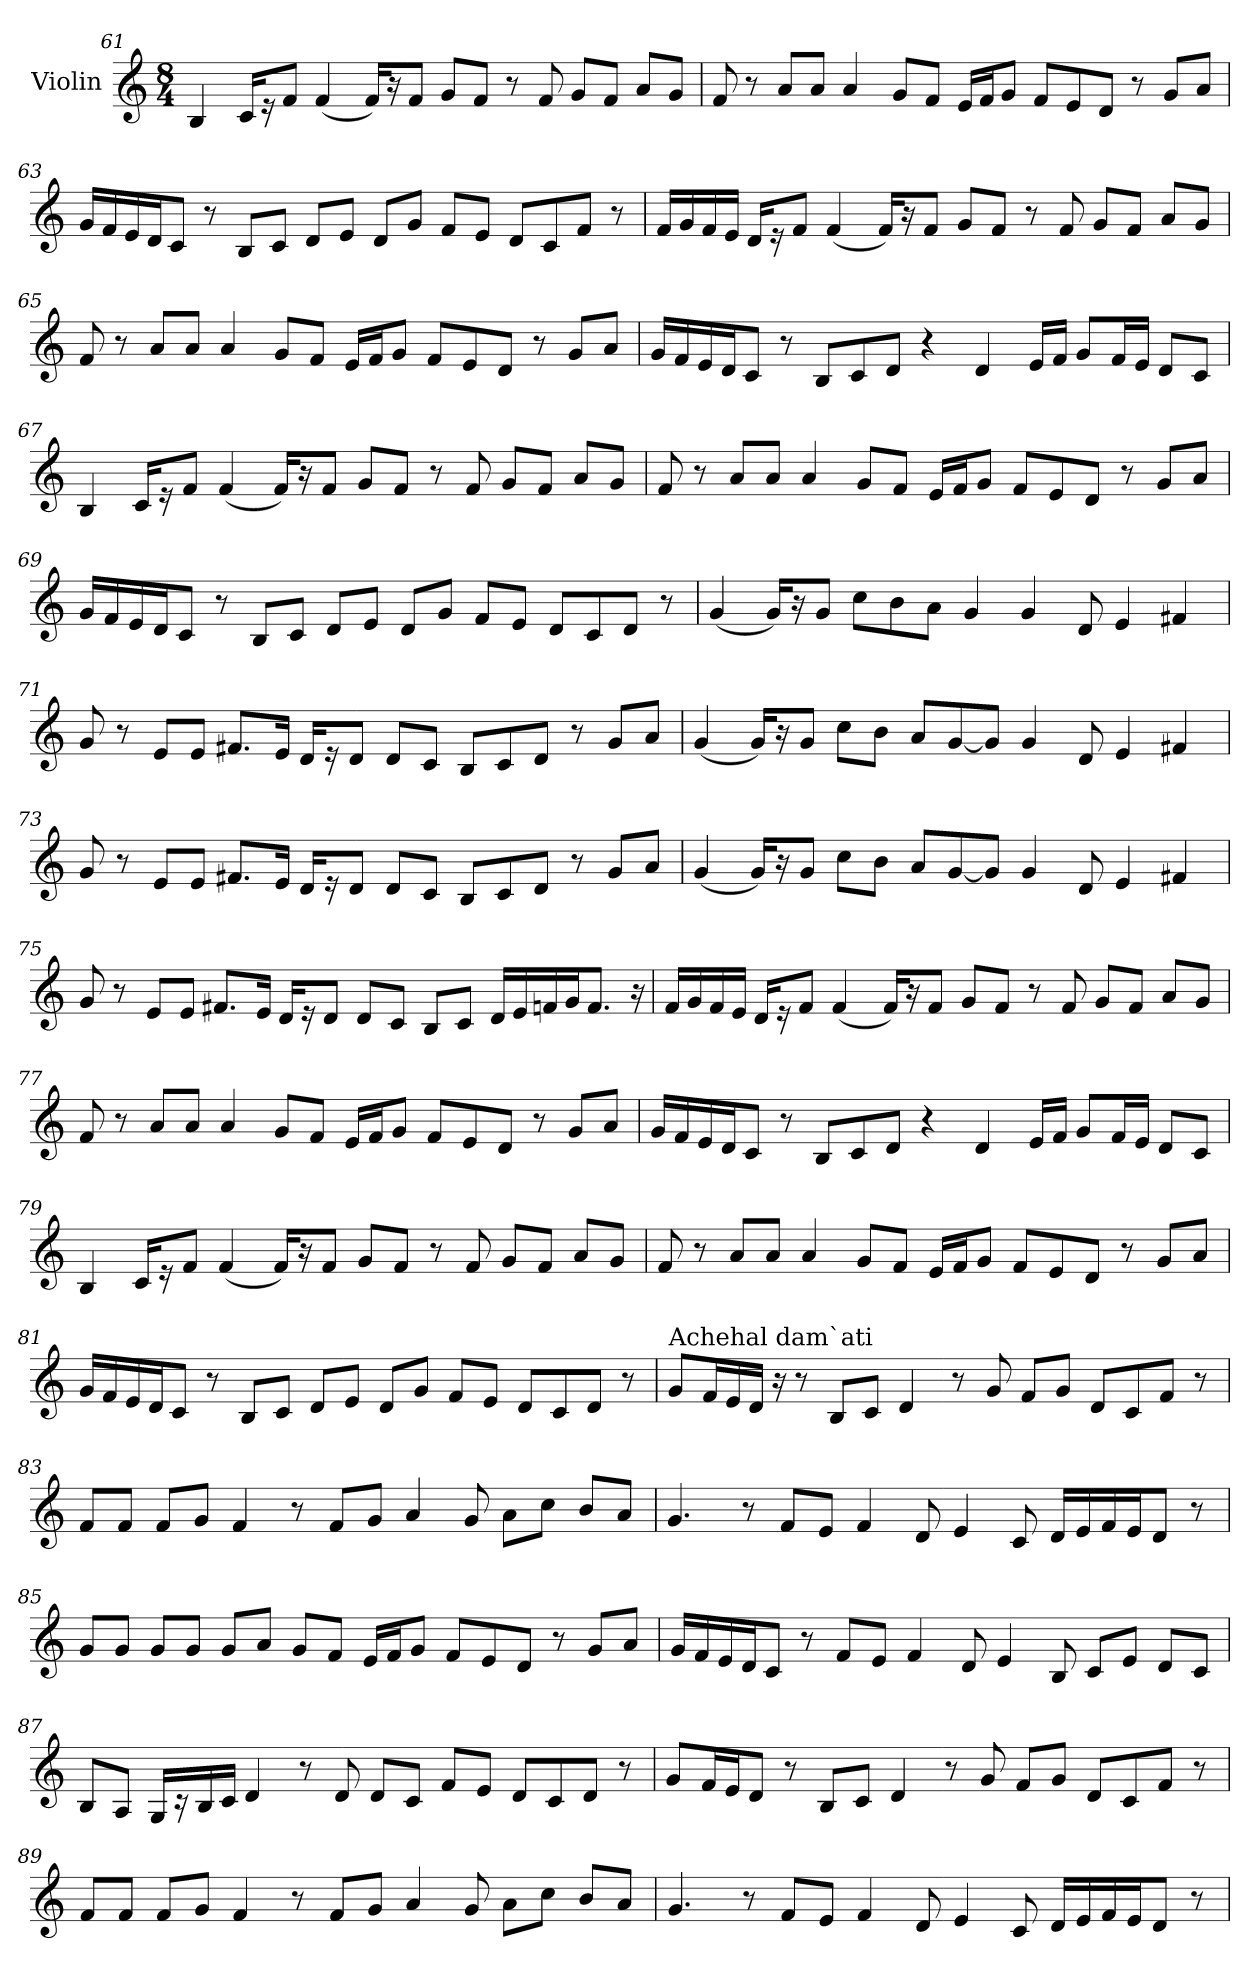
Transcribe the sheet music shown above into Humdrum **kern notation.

**kern
*part1
*staff1
*I"Violin
!!LO:LB:g=z
*clefG2
*k[]
*M8/4
=61
4B/
16c/KL
16r
8f/J
(<4f/
16f/KL)
16r
8f/J
8g/L
8f/J
8r
8f/
8g/L
8f/J
8a/L
8g/J
=62
8f/
8r
8a/L
8a/J
4a/
8g/L
8f/J
16e/LL
16f/J
8g/J
8f/L
8e/
8d/J
8r
8g/L
8a/J
!!LO:LB:g=z
=63
16g/LL
16f/
16e/
16d/J
8c/J
8r
8B/L
8c/J
8d/L
8e/J
8d/L
8g/J
8f/L
8e/J
8d/L
8c/
8f/J
8r
=64
16f/LL
16g/
16f/
16e/JJ
16d/KL
16r
8f/J
(<4f/
16f/KL)
16r
8f/J
8g/L
8f/J
8r
8f/
8g/L
8f/J
8a/L
8g/J
!!LO:LB:g=z
=65
8f/
8r
8a/L
8a/J
4a/
8g/L
8f/J
16e/LL
16f/J
8g/J
8f/L
8e/
8d/J
8r
8g/L
8a/J
=66
16g/LL
16f/
16e/
16d/J
8c/J
8r
8B/L
8c/
8d/J
4r
4d/
16e/LL
16f/JJ
8g/L
16f/L
16e/JJ
8d/L
8c/J
!!LO:LB:g=z
=67
4B/
16c/KL
16r
8f/J
(<4f/
16f/KL)
16r
8f/J
8g/L
8f/J
8r
8f/
8g/L
8f/J
8a/L
8g/J
=68
8f/
8r
8a/L
8a/J
4a/
8g/L
8f/J
16e/LL
16f/J
8g/J
8f/L
8e/
8d/J
8r
8g/L
8a/J
!!LO:PB:g=z
=69
16g/LL
16f/
16e/
16d/J
8c/J
8r
8B/L
8c/J
8d/L
8e/J
8d/L
8g/J
8f/L
8e/J
8d/L
8c/
8d/J
8r
=70
(<4g/
16g/KL)
16r
8g/J
8cc\L
8b\
8a\J
4g/
4g/
8d/
4e/
4f#X/
!!LO:LB:g=z
=71
8g/
8r
8e/L
8e/J
8.f#X/L
16e/Jk
16d/KL
16r
8d/J
8d/L
8c/J
8B/L
8c/
8d/J
8r
8g/L
8a/J
=72
(<4g/
16g/KL)
16r
8g/J
8cc\L
8b\J
8a/L
[8g/
8g/J]
4g/
8d/
4e/
4f#X/
!!LO:LB:g=z
=73
8g/
8r
8e/L
8e/J
8.f#X/L
16e/Jk
16d/KL
16r
8d/J
8d/L
8c/J
8B/L
8c/
8d/J
8r
8g/L
8a/J
=74
(<4g/
16g/KL)
16r
8g/J
8cc\L
8b\J
8a/L
[8g/
8g/J]
4g/
8d/
4e/
4f#X/
!!LO:LB:g=z
=75
8g/
8r
8e/L
8e/J
8.f#X/L
16e/Jk
16d/KL
16r
8d/J
8d/L
8c/J
8B/L
8c/J
16d/LL
16e/
16fn/
16g/J
8.f/J
16r
!!LO:LB:g=z
=76
16f/LL
16g/
16f/
16e/JJ
16d/KL
16r
8f/J
(<4f/
16f/KL)
16r
8f/J
8g/L
8f/J
8r
8f/
8g/L
8f/J
8a/L
8g/J
!!LO:LB:g=z
=77
8f/
8r
8a/L
8a/J
4a/
8g/L
8f/J
16e/LL
16f/J
8g/J
8f/L
8e/
8d/J
8r
8g/L
8a/J
=78
16g/LL
16f/
16e/
16d/J
8c/J
8r
8B/L
8c/
8d/J
4r
4d/
16e/LL
16f/JJ
8g/L
16f/L
16e/JJ
8d/L
8c/J
!!LO:LB:g=z
=79
4B/
16c/KL
16r
8f/J
(<4f/
16f/KL)
16r
8f/J
8g/L
8f/J
8r
8f/
8g/L
8f/J
8a/L
8g/J
=80
8f/
8r
8a/L
8a/J
4a/
8g/L
8f/J
16e/LL
16f/J
8g/J
8f/L
8e/
8d/J
8r
8g/L
8a/J
!!LO:LB:g=z
=81
16g/LL
16f/
16e/
16d/J
8c/J
8r
8B/L
8c/J
8d/L
8e/J
8d/L
8g/J
8f/L
8e/J
8d/L
8c/
8d/J
8r
=82
!LO:TX:a:t=Achehal dam`ati
8g/L
16f/L
16e/
16d/JJ
16r
8r
8B/L
8c/J
4d/
8r
8g/
8f/L
8g/J
8d/L
8c/
8f/J
8r
!!LO:PB:g=z
=83
8f/L
8f/J
8f/L
8g/J
4f/
8r
8f/L
8g/J
4a/
8g/
8a\L
8cc\J
8b/L
8a/J
=84
4.g/
8r
8f/L
8e/J
4f/
8d/
4e/
8c/
16d/LL
16e/
16f/
16e/J
8d/J
8r
!!LO:PB:g=z
=85
8g/L
8g/J
8g/L
8g/J
8g/L
8a/J
8g/L
8f/J
16e/LL
16f/J
8g/J
8f/L
8e/
8d/J
8r
8g/L
8a/J
=86
16g/LL
16f/
16e/
16d/J
8c/J
8r
8f/L
8e/J
4f/
8d/
4e/
8B/
8c/L
8e/J
8d/L
8c/J
!!LO:LB:g=z
=87
8B/L
8A/J
16G/LL
16r
16B/
16c/JJ
4d/
8r
8d/
8d/L
8c/J
8f/L
8e/J
8d/L
8c/
8d/J
8r
=88
8g/L
16f/L
16e/J
8d/J
8r
8B/L
8c/J
4d/
8r
8g/
8f/L
8g/J
8d/L
8c/
8f/J
8r
!!LO:LB:g=z
=89
8f/L
8f/J
8f/L
8g/J
4f/
8r
8f/L
8g/J
4a/
8g/
8a\L
8cc\J
8b/L
8a/J
=90
4.g/
8r
8f/L
8e/J
4f/
8d/
4e/
8c/
16d/LL
16e/
16f/
16e/J
8d/J
8r
=
*-
